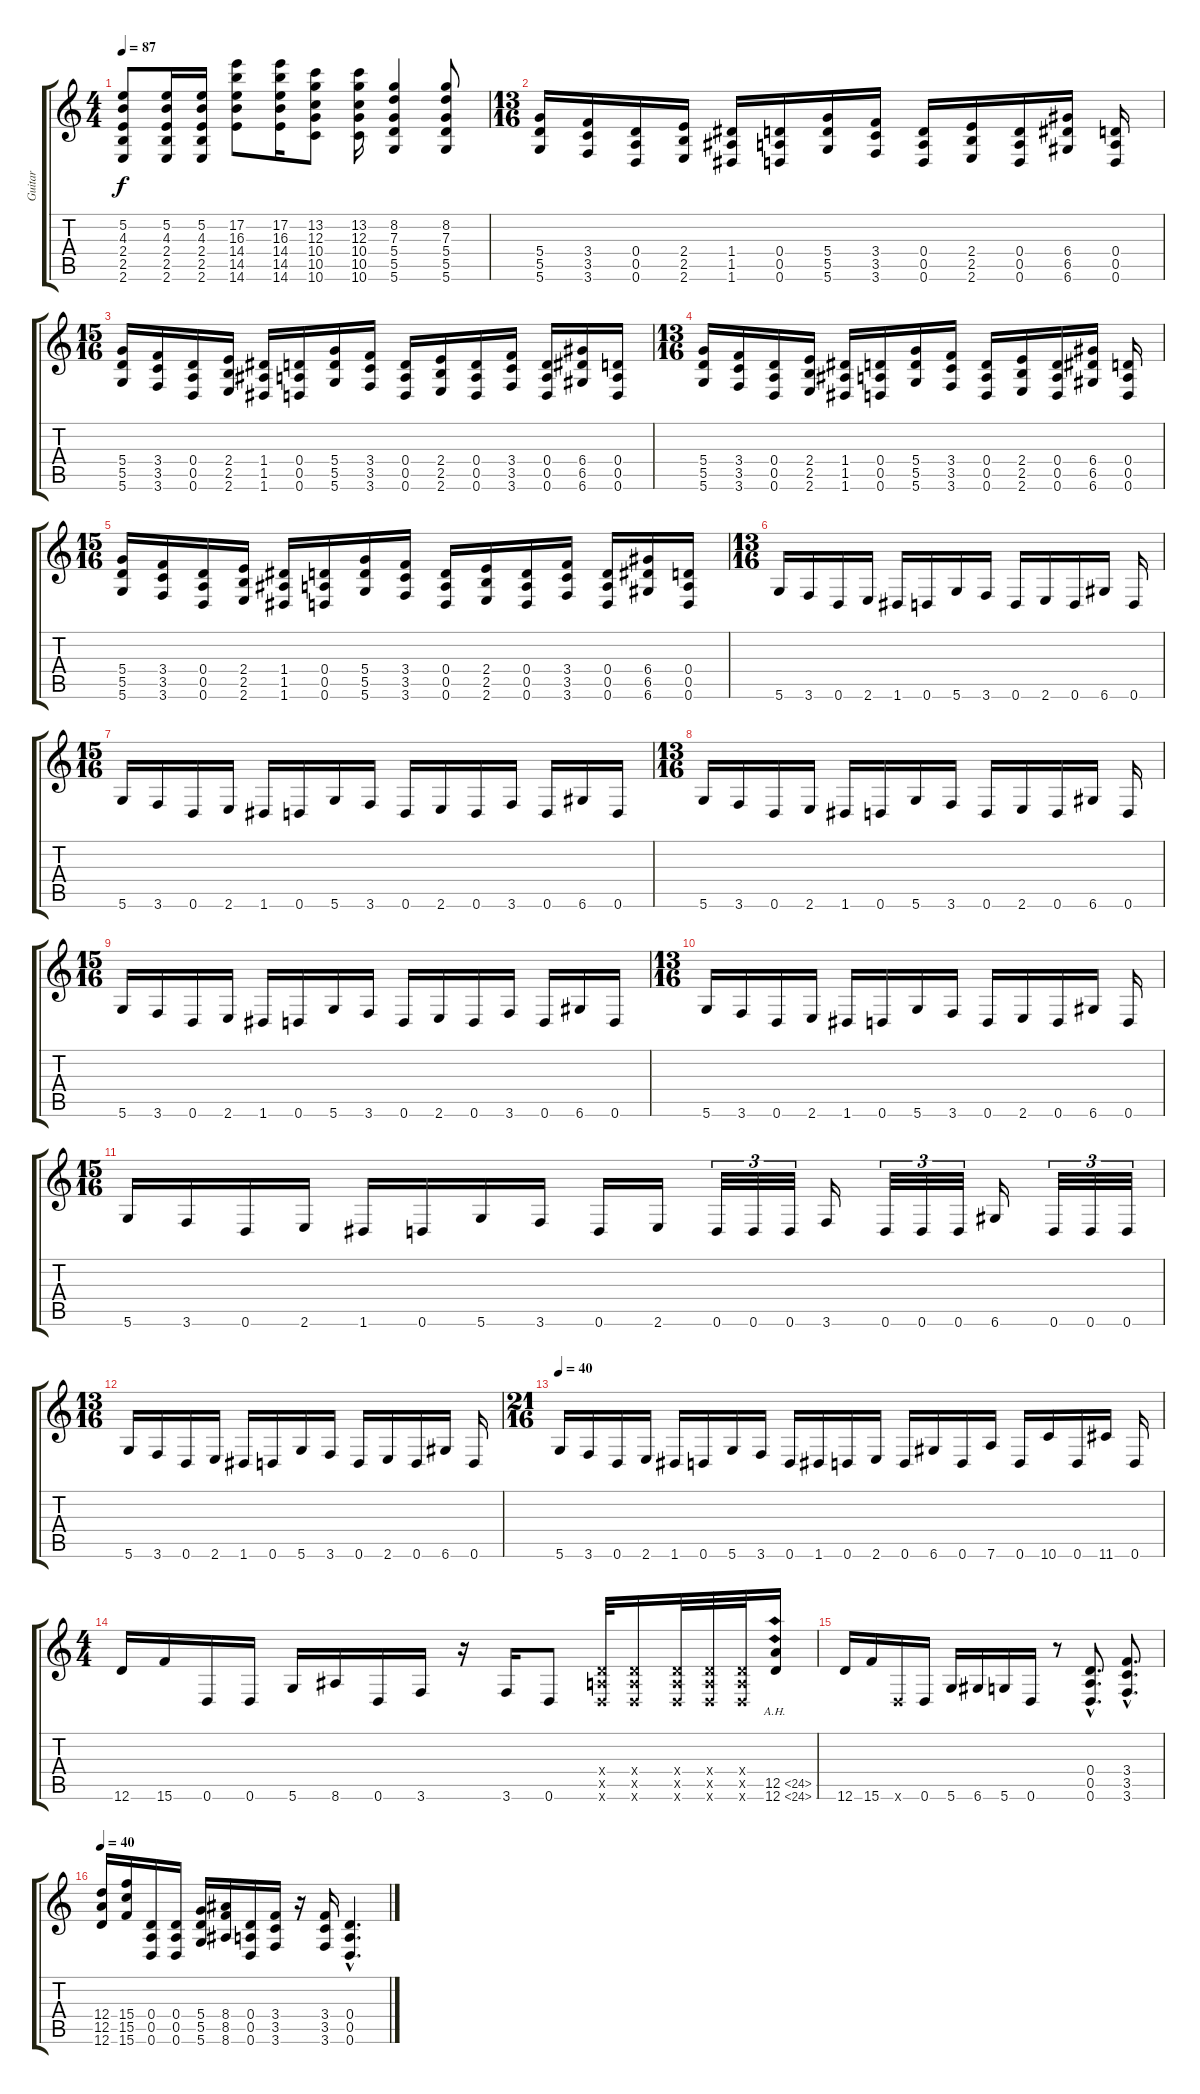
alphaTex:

\track ("Guitar" "Guitar") {instrument overdrivenguitar}
\staff {score tabs}
\tuning (E4 B3 G3 D3 A2 D2) {hide}
\ts (4 4)
\tempo 87
\clef g2
\ks c
(5.2 4.3 2.4 2.5 2.6).8{dy f} (5.2 4.3 2.4 2.5 2.6).16 (5.2 4.3 2.4 2.5 2.6).16 (17.2 16.3 14.4 14.5 14.6).8 (17.2 16.3 14.4 14.5 14.6).16 (13.2 12.3 10.4 10.5 10.6).8 (13.2 12.3 10.4 10.5 10.6).16 (8.2 7.3 5.4 5.5 5.6).4 (8.2 7.3 5.4 5.5 5.6).8 |
\ts (13 16)
(5.4 5.5 5.6).16 (3.4 3.5 3.6).16 (0.4 0.5 0.6).16 (2.4 2.5 2.6).16 (1.4 1.5 1.6).16 (0.4 0.5 0.6).16 (5.4 5.5 5.6).16 (3.4 3.5 3.6).16 (0.4 0.5 0.6).16 (2.4 2.5 2.6).16 (0.4 0.5 0.6).16 (6.4 6.5 6.6).16 (0.4 0.5 0.6).16 |
\ts (15 16)
(5.4 5.5 5.6).16 (3.4 3.5 3.6).16 (0.4 0.5 0.6).16 (2.4 2.5 2.6).16 (1.4 1.5 1.6).16 (0.4 0.5 0.6).16 (5.4 5.5 5.6).16 (3.4 3.5 3.6).16 (0.4 0.5 0.6).16 (2.4 2.5 2.6).16 (0.4 0.5 0.6).16 (3.4 3.5 3.6).16 (0.4 0.5 0.6).16 (6.4 6.5 6.6).16 (0.4 0.5 0.6).16 |
\ts (13 16)
(5.4 5.5 5.6).16 (3.4 3.5 3.6).16 (0.4 0.5 0.6).16 (2.4 2.5 2.6).16 (1.4 1.5 1.6).16 (0.4 0.5 0.6).16 (5.4 5.5 5.6).16 (3.4 3.5 3.6).16 (0.4 0.5 0.6).16 (2.4 2.5 2.6).16 (0.4 0.5 0.6).16 (6.4 6.5 6.6).16 (0.4 0.5 0.6).16 |
\ts (15 16)
(5.4 5.5 5.6).16 (3.4 3.5 3.6).16 (0.4 0.5 0.6).16 (2.4 2.5 2.6).16 (1.4 1.5 1.6).16 (0.4 0.5 0.6).16 (5.4 5.5 5.6).16 (3.4 3.5 3.6).16 (0.4 0.5 0.6).16 (2.4 2.5 2.6).16 (0.4 0.5 0.6).16 (3.4 3.5 3.6).16 (0.4 0.5 0.6).16 (6.4 6.5 6.6).16 (0.4 0.5 0.6).16 |
\ts (13 16)
5.6.16{instrument electricguitarmuted} 3.6.16 0.6.16 2.6.16 1.6.16 0.6.16 5.6.16 3.6.16 0.6.16 2.6.16 0.6.16 6.6.16 0.6.16 |
\ts (15 16)
5.6.16 3.6.16 0.6.16 2.6.16 1.6.16 0.6.16 5.6.16 3.6.16 0.6.16 2.6.16 0.6.16 3.6.16 0.6.16 6.6.16 0.6.16 |
\ts (13 16)
5.6.16 3.6.16 0.6.16 2.6.16 1.6.16 0.6.16 5.6.16 3.6.16 0.6.16 2.6.16 0.6.16 6.6.16 0.6.16 |
\ts (15 16)
5.6.16 3.6.16 0.6.16 2.6.16 1.6.16 0.6.16 5.6.16 3.6.16 0.6.16 2.6.16 0.6.16 3.6.16 0.6.16 6.6.16 0.6.16 |
\ts (13 16)
5.6.16 3.6.16 0.6.16 2.6.16 1.6.16 0.6.16 5.6.16 3.6.16 0.6.16 2.6.16 0.6.16 6.6.16 0.6.16 |
\ts (15 16)
5.6.16 3.6.16 0.6.16 2.6.16 1.6.16 0.6.16 5.6.16 3.6.16 0.6.16 2.6.16 0.6.32{tu (3 2)} 0.6.32{tu (3 2)} 0.6.32{tu (3 2)} 3.6.16 0.6.32{tu (3 2)} 0.6.32{tu (3 2)} 0.6.32{tu (3 2)} 6.6.16 0.6.32{tu (3 2)} 0.6.32{tu (3 2)} 0.6.32{tu (3 2)} |
\ts (13 16)
5.6.16 3.6.16 0.6.16 2.6.16 1.6.16 0.6.16 5.6.16 3.6.16 0.6.16 2.6.16 0.6.16 6.6.16 0.6.16 |
\ts (21 16)
\tempo 40
5.6.16 3.6.16 0.6.16 2.6.16 1.6.16 0.6.16 5.6.16 3.6.16 0.6.16 1.6.16 0.6.16 2.6.16 0.6.16 6.6.16 0.6.16 7.6.16 0.6.16 10.6.16 0.6.16 11.6.16 0.6.16 |
\ts (4 4)
12.6.16{instrument overdrivenguitar} 15.6.16 0.6.16{instrument electricguitarmuted} 0.6.16 5.6.16{instrument overdrivenguitar} 8.6.16 0.6.16{instrument electricguitarmuted} 3.6.16{instrument overdrivenguitar} r.16 3.6.16 0.6.8 (0.4{x} 0.5{x} 0.6{x}).32 (0.4{x} 0.5{x} 0.6{x}).16 (0.4{x} 0.5{x} 0.6{x}).32 (0.4{x} 0.5{x} 0.6{x}).32 (0.4{x} 0.5{x} 0.6{x}).32 (12.5{ah 12} 12.6{ah 12}).16 |
12.6.16 15.6.16 0.6{x}.16{instrument electricguitarmuted} 0.6.16 5.6.16{instrument overdrivenguitar} 6.6.16 5.6.16{instrument electricguitarmuted} 0.6.16{instrument overdrivenguitar} r.8 (0.4{hac} 0.5{hac} 0.6{hac}).8{d} (3.4{hac} 3.5{hac} 3.6{hac}).8{d} |
\tempo 40
(12.4 12.5 12.6).16 (15.4 15.5 15.6).16 (0.4 0.5 0.6).16 (0.4 0.5 0.6).16 (5.4 5.5 5.6).16 (8.4 8.5 8.6).16 (0.4 0.5 0.6).16 (3.4 3.5 3.6).16 r.16 (3.4 3.5 3.6).16 (0.4{hac} 0.5{hac} 0.6{hac}).4{d}
